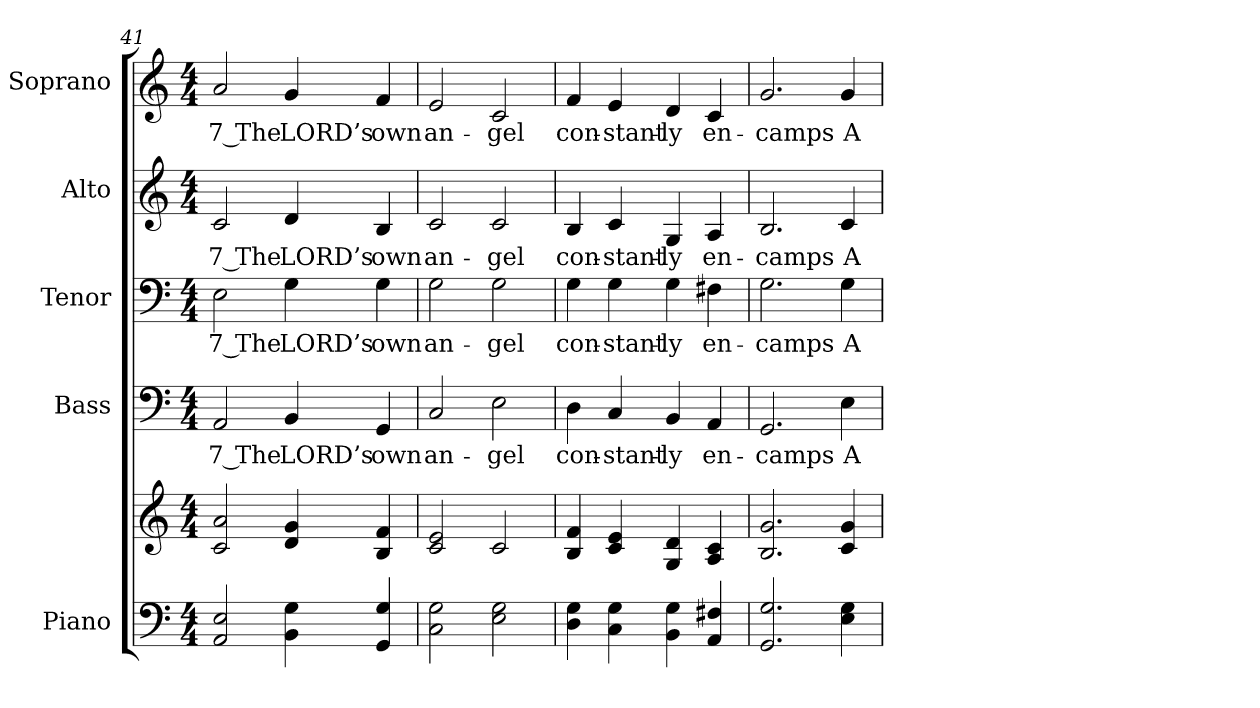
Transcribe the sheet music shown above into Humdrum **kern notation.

**kern	**kern	**kern	**text	**kern	**text	**kern	**text	**kern	**text
*part5	*part5	*part4	*part4	*part3	*part3	*part2	*part2	*part1	*part1
*staff6	*staff5	*staff4	*staff4	*staff3	*staff3	*staff2	*staff2	*staff1	*staff1
*I"Piano	*	*I"Bass	*	*I"Tenor	*	*I"Alto	*	*I"Soprano	*
*I'Pno.	*	*I'B.	*	*I'T.	*	*I'A.	*	*I'S.	*
!!LO:PB:g=z
*clefF4	*clefG2	*clefF4	*	*clefF4	*	*clefG2	*	*clefG2	*
*k[]	*k[]	*k[]	*	*k[]	*	*k[]	*	*k[]	*
*C:	*C:	*C:	*	*C:	*	*C:	*	*C:	*
*M4/4	*M4/4	*M4/4	*	*M4/4	*	*M4/4	*	*M4/4	*
=41	=41	=41	=41	=41	=41	=41	=41	=41	=41
!	!	!	!LO:LY:b:color=#000000	!	!	!	!	!	!
!	!	!	!	!	!LO:LY:b:color=#000000	!	!	!	!
!	!	!	!	!	!	!	!LO:LY:b:color=#000000	!	!
!	!	!	!	!	!	!	!	!	!LO:LY:b:color=#000000
2AAi/ 2Ei	2ci/ 2ai	2AAi/	7 The	2Ei\	7 The	2ci/	7 The	2ai/	7 The
!	!	!	!LO:LY:b:color=#000000	!	!	!	!	!	!
!	!	!	!	!	!LO:LY:b:color=#000000	!	!	!	!
!	!	!	!	!	!	!	!LO:LY:b:color=#000000	!	!
!	!	!	!	!	!	!	!	!	!LO:LY:b:color=#000000
4BBi\ 4Gi	4di/ 4gi	4BBi/	LORD’s	4Gi\	LORD’s	4di/	LORD’s	4gi/	LORD’s
!	!	!	!LO:LY:b:color=#000000	!	!	!	!	!	!
!	!	!	!	!	!LO:LY:b:color=#000000	!	!	!	!
!	!	!	!	!	!	!	!LO:LY:b:color=#000000	!	!
!	!	!	!	!	!	!	!	!	!LO:LY:b:color=#000000
4GGi/ 4Gi	4Bi/ 4fi	4GGi/	own	4Gi\	own	4Bi/	own	4fi/	own
=42	=42	=42	=42	=42	=42	=42	=42	=42	=42
!	!	!	!LO:LY:b:color=#000000	!	!	!	!	!	!
!	!	!	!	!	!LO:LY:b:color=#000000	!	!	!	!
!	!	!	!	!	!	!	!LO:LY:b:color=#000000	!	!
!	!	!	!	!	!	!	!	!	!LO:LY:b:color=#000000
2Ci\ 2Gi	2ci/ 2ei	2Ci/	an-	2Gi\	an-	2ci/	an-	2ei/	an-
!	!	!	!LO:LY:b:color=#000000	!	!	!	!	!	!
!	!	!	!	!	!LO:LY:b:color=#000000	!	!	!	!
!	!	!	!	!	!	!	!LO:LY:b:color=#000000	!	!
!	!	!	!	!	!	!	!	!	!LO:LY:b:color=#000000
2Ei\ 2Gi	2ci/	2Ei\	-gel	2Gi\	-gel	2ci/	-gel	2ci/	-gel
=43	=43	=43	=43	=43	=43	=43	=43	=43	=43
!	!	!	!LO:LY:b:color=#000000	!	!	!	!	!	!
!	!	!	!	!	!LO:LY:b:color=#000000	!	!	!	!
!	!	!	!	!	!	!	!LO:LY:b:color=#000000	!	!
!	!	!	!	!	!	!	!	!	!LO:LY:b:color=#000000
4Di\ 4Gi	4Bi/ 4fi	4Di\	con-	4Gi\	con-	4Bi/	con-	4fi/	con-
!	!	!	!LO:LY:b:color=#000000	!	!	!	!	!	!
!	!	!	!	!	!LO:LY:b:color=#000000	!	!	!	!
!	!	!	!	!	!	!	!LO:LY:b:color=#000000	!	!
!	!	!	!	!	!	!	!	!	!LO:LY:b:color=#000000
4Ci\ 4Gi	4ci/ 4ei	4Ci/	-stant-	4Gi\	-stant-	4ci/	-stant-	4ei/	-stant-
!	!	!	!LO:LY:b:color=#000000	!	!	!	!	!	!
!	!	!	!	!	!LO:LY:b:color=#000000	!	!	!	!
!	!	!	!	!	!	!	!LO:LY:b:color=#000000	!	!
!	!	!	!	!	!	!	!	!	!LO:LY:b:color=#000000
4BBi\ 4Gi	4Gi/ 4di	4BBi/	-ly	4Gi\	-ly	4Gi/	-ly	4di/	-ly
!	!	!	!LO:LY:b:color=#000000	!	!	!	!	!	!
!	!	!	!	!	!LO:LY:b:color=#000000	!	!	!	!
!	!	!	!	!	!	!	!LO:LY:b:color=#000000	!	!
!	!	!	!	!	!	!	!	!	!LO:LY:b:color=#000000
4AAi/ 4F#Xi	4Ai/ 4ci	4AAi/	en-	4F#Xi\	en-	4Ai/	en-	4ci/	en-
=44	=44	=44	=44	=44	=44	=44	=44	=44	=44
!	!	!	!LO:LY:b:color=#000000	!	!	!	!	!	!
!	!	!	!	!	!LO:LY:b:color=#000000	!	!	!	!
!	!	!	!	!	!	!	!LO:LY:b:color=#000000	!	!
!	!	!	!	!	!	!	!	!	!LO:LY:b:color=#000000
2.GGi/ 2.Gi	2.Bi/ 2.gi	2.GGi/	-camps	2.Gi\	-camps	2.Bi/	-camps	2.gi/	-camps
!	!	!	!LO:LY:b:color=#000000	!	!	!	!	!	!
!	!	!	!	!	!LO:LY:b:color=#000000	!	!	!	!
!	!	!	!	!	!	!	!LO:LY:b:color=#000000	!	!
!	!	!	!	!	!	!	!	!	!LO:LY:b:color=#000000
4Ei\ 4Gi	4ci/ 4gi	4Ei\	A-	4Gi\	A-	4ci/	A-	4gi/	A-
=	=	=	=	=	=	=	=	=	=
*-	*-	*-	*-	*-	*-	*-	*-	*-	*-
